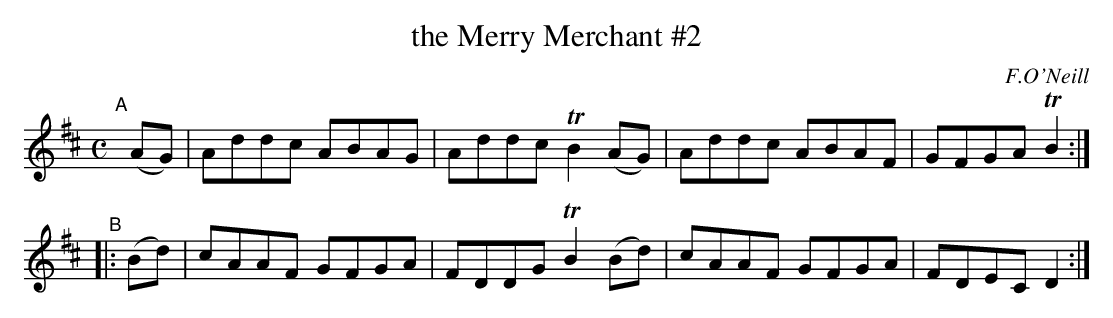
X:1
T: the Merry Merchant #2
O: F.O'Neill
M: C
L: 1/8
K: D
"^A"[|](AG) | Addc ABAG | Addc TB2 (AG) | Addc ABAF | GFGA TB2 :|
"^B"|: (Bd) | cAAF GFGA | FDDG TB2 (Bd) | cAAF GFGA | FDEC  D2 :|
